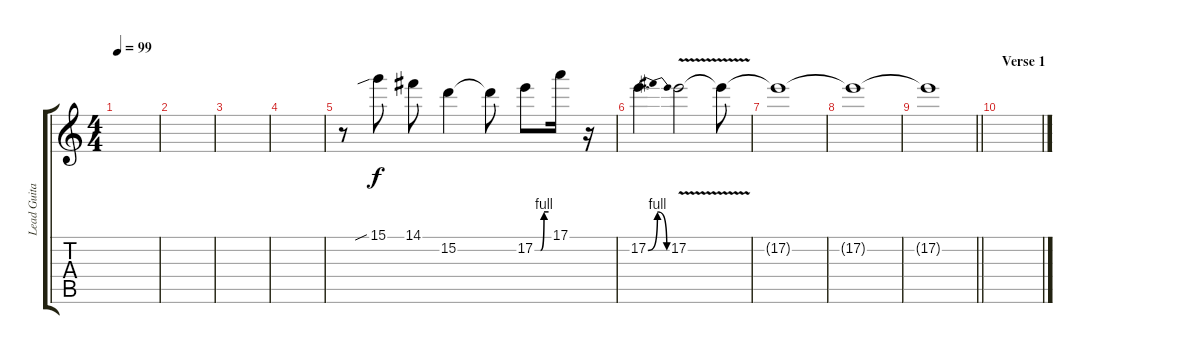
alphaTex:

\track ("Lead Guitar" "Lead Guita") {instrument distortionguitar}
\staff {score tabs}
\tuning (E4 B3 G3 D3 A2 E2) {hide}
\ts (4 4)
\tempo 99
\clef g2
\ks c
|
|
|
|
r.8 15.1{sib}.8 14.1.8 15.2.4 15.2{t}.8 17.2{be (custom 0 0 25 0 40 4 60 4)}.8 17.1.16 r.16 |
17.2{be (bendrelease 0 0 30 4 45 4 60 0)}.4{d} 17.2{v}.2 17.2{t}.8 |
17.2{t}.1{volume 0} |
17.2{t}.1 |
\barLineRight lightlight
17.2{t}.1 |
\section ("" "Verse 1")
